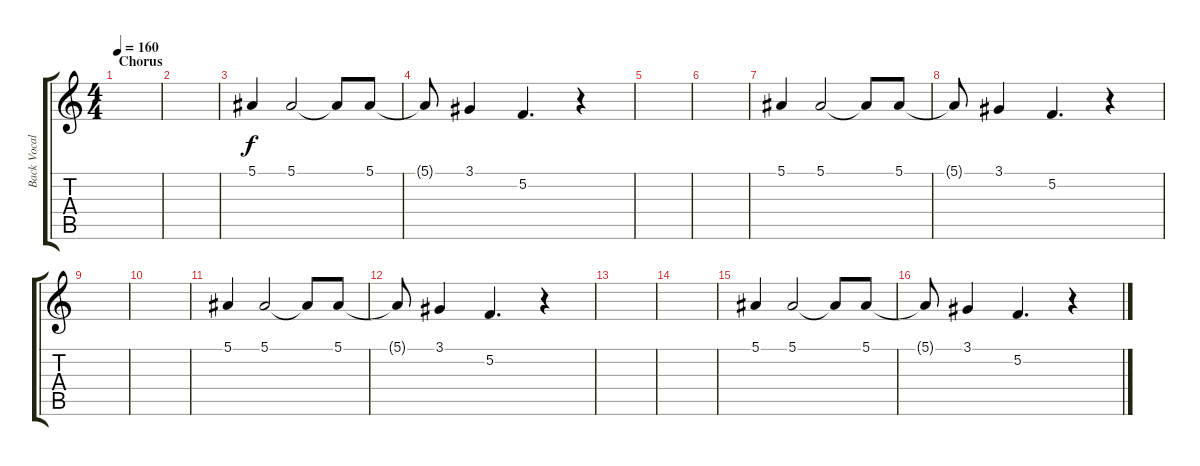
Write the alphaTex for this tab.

\track ("Back Vocals" "Back Vocal") {instrument tenorsax}
\staff {score tabs}
\tuning (F4 C4 Ab3 Eb3 Bb2 F2) {hide}
\ts (4 4)
\section ("" "Chorus")
\tempo 160
\clef g2
\ks c
|
|
5.1.4 5.1.2 5.1{t}.8 5.1.8 |
5.1{t}.8 3.1.4 5.2.4{d} r.4 |
|
|
5.1.4 5.1.2 5.1{t}.8 5.1.8 |
5.1{t}.8 3.1.4 5.2.4{d} r.4 |
|
|
5.1.4 5.1.2 5.1{t}.8 5.1.8 |
5.1{t}.8 3.1.4 5.2.4{d} r.4 |
|
|
5.1.4 5.1.2 5.1{t}.8 5.1.8 |
5.1{t}.8 3.1.4 5.2.4{d} r.4
